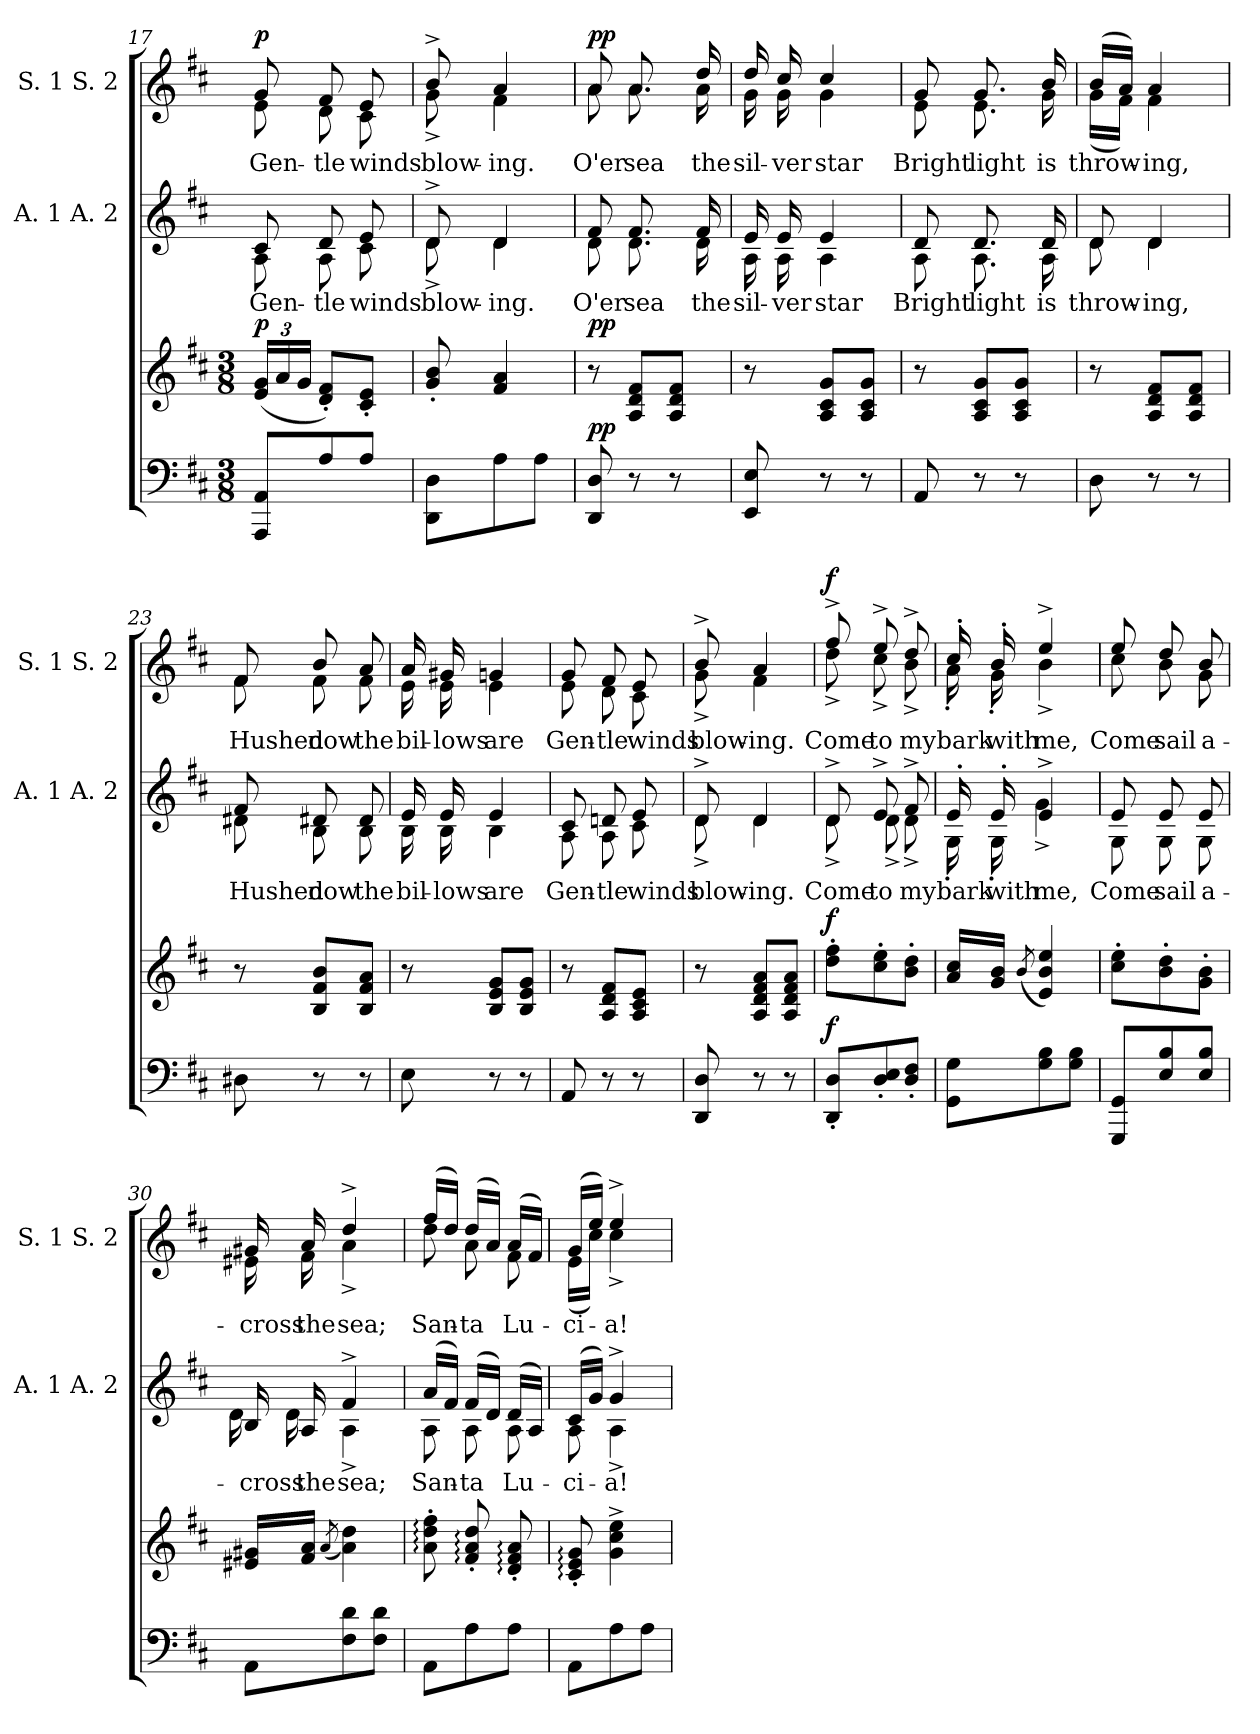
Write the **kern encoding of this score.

**kern	**dynam	**kern	**dynam	**kern	**text	**kern	**text	**dynam
*part4	*part4	*part3	*part3	*part2	*part2	*part1	*part1	*part1
*staff4	*staff4	*staff3	*staff3	*staff2	*staff2	*staff1	*staff1	*staff1
*	*	*	*	*I"A. 1 A. 2	*	*I"S. 1 S. 2	*	*
*	*	*	*	*I'A. 1 A. 2	*	*I'S. 1 S. 2	*	*
*clefF4	*	*clefG2	*	*clefG2	*	*clefG2	*	*
*k[f#c#]	*	*k[f#c#]	*	*k[f#c#]	*	*k[f#c#]	*	*
*D:	*	*D:	*	*D:	*	*D:	*	*
*M3/8	*	*M3/8	*	*	*	*	*	*
*	*	*Xbrackettup	*	*	*	*	*	*
=17	=17	=17	=17	=17	=17	=17	=17	=17
!	!	!	!LO:DY:a	!	!LO:LY:a	!	!LO:LY:b	!LO:DY:a
*	*	*	*	*^	*	*^	*	*
8AAA/ 8AA/L	.	(<24e/ 24g/LL	p	8c#/	8A\	Gen-	8g/	8e\	Gen-	p
.	.	24a/	.	.	.	.	.	.	.	.
.	.	24g/JJ	.	.	.	.	.	.	.	.
!	!	!	!	!	!	!LO:LY:a	!	!	!LO:LY:b	!
8A/	.	8d/'< 8f#/'<L)	.	8d/	8A\	-tle	8f#/	8d\	-tle	.
!	!	!	!	!	!	!LO:LY:a	!	!	!LO:LY:b	!
8A/J	.	8c#/'< 8e/'<J	.	8e/	8c#\	winds	8e/	8c#\	winds	.
=18	=18	=18	=18	=18	=18	=18	=18	=18	=18	=18
!	!	!	!	!	!	!LO:LY:a	!	!	!LO:LY:b	!
8DD\ 8D\L	.	8g/'< 8b/'<	.	8d^>/	8d^<\	blow-	8b^>/	8g^<\	blow-	.
!	!	!	!	!	!	!LO:LY:a	!	!	!LO:LY:b	!
8A\	.	4f#/ 4a/	.	4d/	4d\	-ing.	4a/	4f#\	-ing.	.
8A\J	.	.	.	.	.	.	.	.	.	.
=19	=19	=19	=19	=19	=19	=19	=19	=19	=19	=19
!	!LO:DY:a	!	!LO:DY:a	!	!	!LO:LY:a	!	!	!LO:LY:b	!LO:DY:a
8DD/ 8D/	pp	8r	pp	8f#/	8d\	O'er	8a/	8a\	O'er	pp
!	!	!	!	!	!	!LO:LY:a	!	!	!LO:LY:b	!
8r	.	8A/ 8d/ 8f#/L	.	8.f#/	8.d\	sea	8.a/	8.a\	sea	.
8r	.	8A/ 8d/ 8f#/J	.	.	.	.	.	.	.	.
!	!	!	!	!	!	!LO:LY:a	!	!	!LO:LY:b	!
.	.	.	.	16f#/	16d\	the	16dd/	16a\	the	.
!!LO:PB:g=z	!!
=20	=20	=20	=20	=20	=20	=20	=20	=20	=20	=20
!	!	!	!	!	!	!LO:LY:a	!	!	!LO:LY:b	!
8EE/ 8E/	.	8r	.	16e/	16A\	sil-	16dd/	16g\	sil-	.
!	!	!	!	!	!	!LO:LY:a	!	!	!LO:LY:b	!
.	.	.	.	16e/	16A\	-ver	16cc#/	16g\	-ver	.
!	!	!	!	!	!	!LO:LY:a	!	!	!LO:LY:b	!
8r	.	8A/ 8c#/ 8g/L	.	4e/	4A\	star	4cc#/	4g\	star	.
8r	.	8A/ 8c#/ 8g/J	.	.	.	.	.	.	.	.
=21	=21	=21	=21	=21	=21	=21	=21	=21	=21	=21
!	!	!	!	!	!	!LO:LY:a	!	!	!LO:LY:b	!
8AA/	.	8r	.	8d/	8A\	Bright	8g/	8e\	Bright	.
!	!	!	!	!	!	!LO:LY:a	!	!	!LO:LY:b	!
8r	.	8A/ 8c#/ 8g/L	.	8.d/	8.A\	light	8.g/	8.e\	light	.
8r	.	8A/ 8c#/ 8g/J	.	.	.	.	.	.	.	.
!	!	!	!	!	!	!LO:LY:a	!	!	!LO:LY:b	!
.	.	.	.	16d/	16A\	is	16b/	16g\	is	.
=22	=22	=22	=22	=22	=22	=22	=22	=22	=22	=22
!	!	!	!	!	!	!LO:LY:a	!	!	!LO:LY:b	!
8D\	.	8r	.	8d/	8d\	throw-	(>16b/LL	(<16g\LL	throw-	.
.	.	.	.	.	.	.	16a/JJ)	16f#\JJ)	.	.
!	!	!	!	!	!	!LO:LY:a	!	!	!LO:LY:b	!
8r	.	8A/ 8d/ 8f#/L	.	4d/	4d\	-ing,	4a/	4f#\	-ing,	.
8r	.	8A/ 8d/ 8f#/J	.	.	.	.	.	.	.	.
=23	=23	=23	=23	=23	=23	=23	=23	=23	=23	=23
!	!	!	!	!	!	!LO:LY:a	!	!	!LO:LY:b	!
8D#X\	.	8r	.	8f#/	8d#X\	Hushed	8f#/	8f#\	Hushed	.
!	!	!	!	!	!	!LO:LY:a	!	!	!LO:LY:b	!
8r	.	8B/ 8f#/ 8b/L	.	8d#X/	8B\	now	8b/	8f#\	now	.
!	!	!	!	!	!	!LO:LY:a	!	!	!LO:LY:b	!
8r	.	8B/ 8f#/ 8a/J	.	8d#/	8B\	the	8a/	8f#\	the	.
=24	=24	=24	=24	=24	=24	=24	=24	=24	=24	=24
!	!	!	!	!	!	!LO:LY:a	!	!	!LO:LY:b	!
8E\	.	8r	.	16e/	16B\	bil-	16a/	16e\	bil-	.
!	!	!	!	!	!	!LO:LY:a	!	!	!LO:LY:b	!
.	.	.	.	16e/	16B\	-lows	16g#X/	16e\	-lows	.
!	!	!	!	!	!	!LO:LY:a	!	!	!LO:LY:b	!
8r	.	8B/ 8e/ 8g/L	.	4e/	4B\	are	4gn/	4e\	are	.
8r	.	8B/ 8e/ 8g/J	.	.	.	.	.	.	.	.
!!LO:LB:g=z	!!
=25	=25	=25	=25	=25	=25	=25	=25	=25	=25	=25
!	!	!	!	!	!	!LO:LY:a	!	!	!LO:LY:b	!
8AA/	.	8r	.	8c#/	8A\	Gen-	8g/	8e\	Gen-	.
!	!	!	!	!	!	!LO:LY:a	!	!	!LO:LY:b	!
8r	.	8A/ 8d/ 8f#/L	.	8dn/	8A\	-tle	8f#/	8d\	-tle	.
!	!	!	!	!	!	!LO:LY:a	!	!	!LO:LY:b	!
8r	.	8A/ 8c#/ 8e/J	.	8e/	8c#\	winds	8e/	8c#\	winds	.
=26	=26	=26	=26	=26	=26	=26	=26	=26	=26	=26
!	!	!	!	!	!	!LO:LY:a	!	!	!LO:LY:b	!
8DD/ 8D/	.	8r	.	8d^>/	8d^<\	blow-	8b^>/	8g^<\	blow-	.
!	!	!	!	!	!	!LO:LY:a	!	!	!LO:LY:b	!
8r	.	8A/ 8d/ 8f#/ 8a/L	.	4d/	4d\	-ing.	4a/	4f#\	-ing.	.
8r	.	8A/ 8d/ 8f#/ 8a/J	.	.	.	.	.	.	.	.
=27	=27	=27	=27	=27	=27	=27	=27	=27	=27	=27
!	!LO:DY:a	!	!LO:DY:a	!	!	!LO:LY:a	!	!	!LO:LY:b	!LO:DY:a
8DD/'< 8D/'<L	f	8dd\'> 8ff#\'>L	f	8d^>/	8d^<\	Come	8ff#^>/	8dd^<\	Come	f
!	!	!	!	!	!	!LO:LY:a	!	!	!LO:LY:b	!
8D/'< 8E/'<	.	8cc#\'> 8ee\'>	.	8e^>/	8d^<\	to	8ee^>/	8cc#^<\	to	.
!	!	!	!	!	!	!LO:LY:a	!	!	!LO:LY:b	!
8D/'< 8F#/'<J	.	8b\'> 8dd\'>J	.	8f#^>/	8d^<\	my	8dd^>/	8b^<\	my	.
=28	=28	=28	=28	=28	=28	=28	=28	=28	=28	=28
!	!	!	!	!	!	!LO:LY:a	!	!	!LO:LY:b	!
8GG\ 8G\L	.	16a/ 16cc#/LL	.	16e'>/	16G'<\	bark	16cc#'>/	16a'<\	bark	.
!	!	!	!	!	!	!LO:LY:a	!	!	!LO:LY:b	!
.	.	16g/ 16b/JJ	.	16e'>/	16G'<\	with	16b'>/	16g'<\	with	.
.	.	(8qb/	.	.	.	.	.	.	.	.
!	!	!	!	!	!	!LO:LY:a	!	!	!LO:LY:b	!
8G\ 8B\	.	4e/ 4b/ 4ee/)	.	4e^>/	4g^<\	me,	4ee^>/	4b^<\	me,	.
8G\ 8B\J	.	.	.	.	.	.	.	.	.	.
=29	=29	=29	=29	=29	=29	=29	=29	=29	=29	=29
!	!	!	!	!	!	!LO:LY:a	!	!	!LO:LY:b	!
8GGG/ 8GG/L	.	8cc#\'> 8ee\'>L	.	8e/	8G\	Come	8ee/	8cc#\	Come	.
!	!	!	!	!	!	!LO:LY:a	!	!	!LO:LY:b	!
8E/ 8B/	.	8b\'> 8dd\'>	.	8e/	8G\	sail	8dd/	8b\	sail	.
!	!	!	!	!	!	!LO:LY:a	!	!	!LO:LY:b	!
8E/ 8B/J	.	8g\'> 8b\'>J	.	8e/	8G\	a-	8b/	8g\	a-	.
!!LO:LB:g=z	!!
=30	=30	=30	=30	=30	=30	=30	=30	=30	=30	=30
!	!	!	!	!	!	!LO:LY:a	!	!	!LO:LY:b	!
8AA\L	.	16e#X/ 16g#X/LL	.	16B/	16d\	-cross	16g#X/	16e#X\	-cross	.
!	!	!	!	!	!	!LO:LY:a	!	!	!LO:LY:b	!
.	.	16f#/ 16a/JJ	.	16A/	16d\	the	16a/	16f#\	the	.
.	.	(>8qa/	.	.	.	.	.	.	.	.
!	!	!	!	!	!	!LO:LY:a	!	!	!LO:LY:b	!
8F#\ 8d\	.	4a\ 4dd\)	.	4f#^>/	4A^<\	sea;	4dd^>/	4a^<\	sea;	.
8F#\ 8d\J	.	.	.	.	.	.	.	.	.	.
=31	=31	=31	=31	=31	=31	=31	=31	=31	=31	=31
!	!	!	!	!	!	!LO:LY:a	!	!	!LO:LY:b	!
8AA\L	.	8a\:'> 8dd\:'> 8ff#\:'>	.	(>16a/LL	8A\	San-	(>16ff#/LL	8dd\	San-	.
.	.	.	.	16f#/JJ)	.	.	16dd/JJ)	.	.	.
!	!	!	!	!	!	!LO:LY:a	!	!	!LO:LY:b	!
8A\	.	8f#/:'< 8a/:'< 8dd/:'<	.	(>16f#/LL	8A\	-ta	(>16dd/LL	8a\	-ta	.
.	.	.	.	16d/JJ)	.	.	16a/JJ)	.	.	.
!	!	!	!	!	!	!LO:LY:a	!	!	!LO:LY:b	!
8A\J	.	8d/:'< 8f#/:'< 8a/:'<	.	(>16d/LL	8A\	Lu-	(>16a/LL	8f#\	Lu-	.
.	.	.	.	16A/JJ)	.	.	16f#/JJ)	.	.	.
=32	=32	=32	=32	=32	=32	=32	=32	=32	=32	=32
!	!	!	!	!	!	!LO:LY:a	!	!	!LO:LY:b	!
8AA\L	.	8c#/:'< 8e/:'< 8g/:'<	.	(>16c#/LL	8A\	-ci-	(>16g/LL	(<16e\LL	-ci-	.
.	.	.	.	16g/JJ)	.	.	16ee/JJ)	16cc#\JJ)	.	.
!	!	!	!	!	!	!LO:LY:a	!	!	!LO:LY:b	!
8A\	.	4g\^> 4cc#\^> 4ee\^>	.	4g^>/	4A^<\	-a!	4ee^>/	4cc#^<\	-a!	.
8A\J	.	.	.	.	.	.	.	.	.	.
*	*	*	*	*v	*v	*	*	*	*	*
*	*	*	*	*	*	*v	*v	*	*
=	=	=	=	=	=	=	=	=
*-	*-	*-	*-	*-	*-	*-	*-	*-
